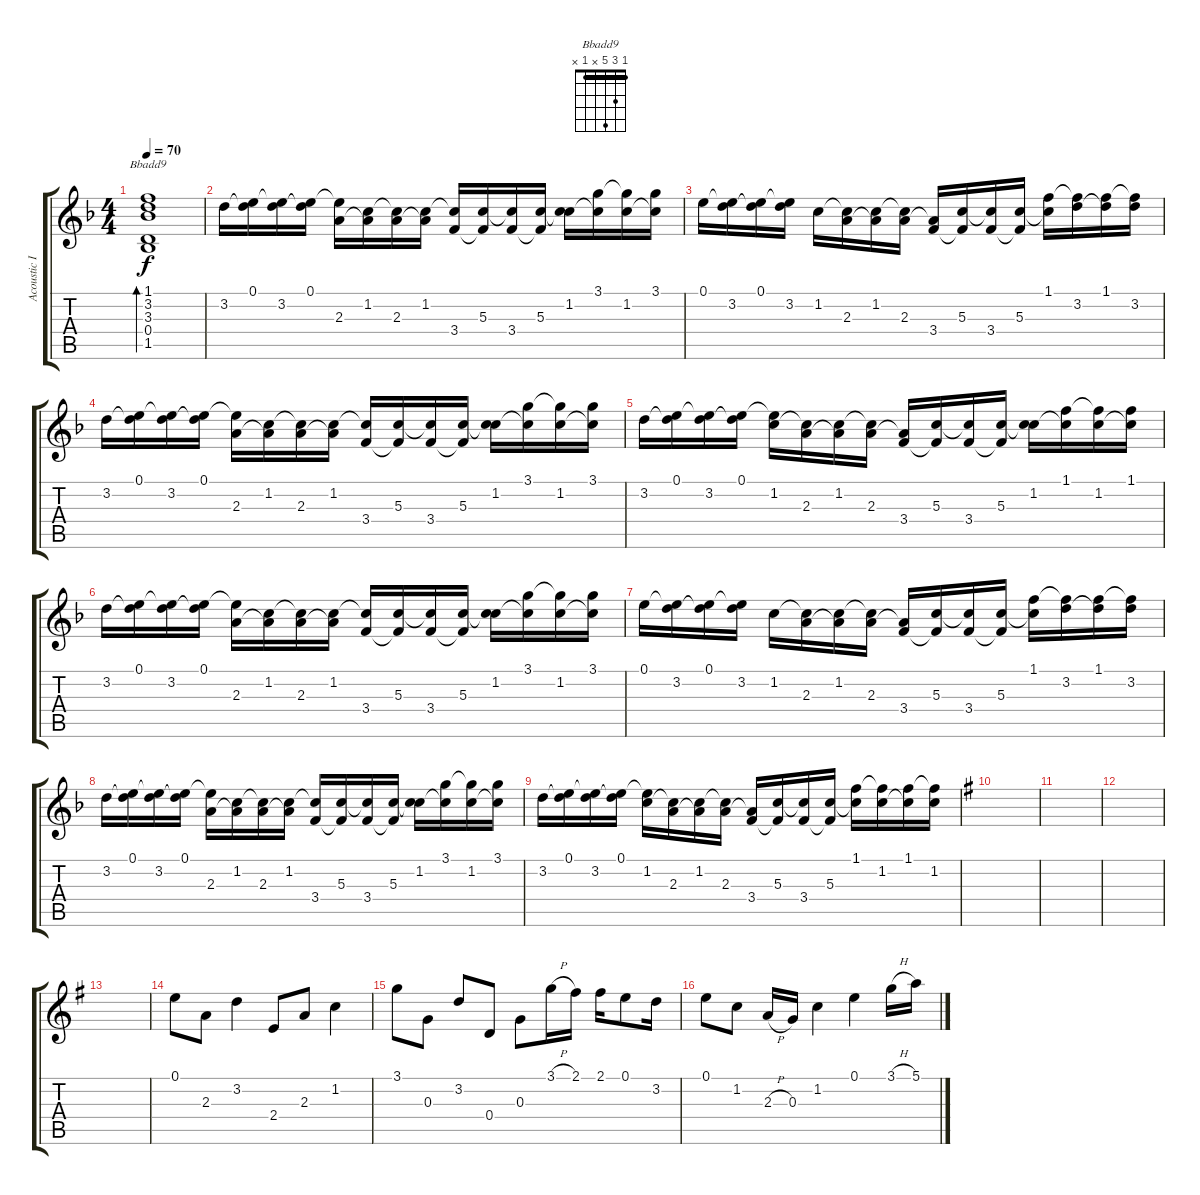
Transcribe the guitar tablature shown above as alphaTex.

\track ("Acoustic II" "Acoustic I") {instrument acousticguitarsteel}
\staff {score tabs}
\tuning (E4 B3 G3 D3 A2 E2) {hide}
\chord ("Bbadd9" 1 3 5 x 1 x) {barre 1}
\ts (4 4)
\tempo 70
\clef g2
\ks dminor
(1.1 3.2 3.3 0.4 1.5).1{bd 60 ch "Bbadd9" dy f} |
3.2.16 (0.1 3.2{t}).16 (0.1{t} 3.2).16 (0.1 3.2{t}).16 (0.1{t} 2.3).16 (1.2 2.3{t}).16 (1.2{t} 2.3).16 (1.2 2.3{t}).16 (1.2{t} 3.4).16 (5.3 3.4{t}).16 (5.3{t} 3.4).16 (5.3 3.4{t}).16 (1.2 5.3{t}).16 (3.1 1.2{t}).16 (3.1{t} 1.2).16 (3.1 1.2{t}).16 |
0.1.16 (0.1{t} 3.2).16 (0.1 3.2{t}).16 (0.1{t} 3.2).16 1.2.16 (1.2{t} 2.3).16 (1.2 2.3{t}).16 (1.2{t} 2.3).16 (2.3{t} 3.4).16 (5.3 3.4{t}).16 (5.3{t} 3.4).16 (5.3 3.4{t}).16 (1.1 5.3{t}).16 (1.1{t} 3.2).16 (1.1 3.2{t}).16 (1.1{t} 3.2).16 |
3.2.16 (0.1 3.2{t}).16 (0.1{t} 3.2).16 (0.1 3.2{t}).16 (0.1{t} 2.3).16 (1.2 2.3{t}).16 (1.2{t} 2.3).16 (1.2 2.3{t}).16 (1.2{t} 3.4).16 (5.3 3.4{t}).16 (5.3{t} 3.4).16 (5.3 3.4{t}).16 (1.2 5.3{t}).16 (3.1 1.2{t}).16 (3.1{t} 1.2).16 (3.1 1.2{t}).16 |
3.2.16 (0.1 3.2{t}).16 (0.1{t} 3.2).16 (0.1 3.2{t}).16 (0.1{t} 1.2).16 (1.2{t} 2.3).16 (1.2 2.3{t}).16 (1.2{t} 2.3).16 (2.3{t} 3.4).16 (5.3 3.4{t}).16 (5.3{t} 3.4).16 (5.3 3.4{t}).16 (1.2 5.3{t}).16 (1.1 1.2{t}).16 (1.1{t} 1.2).16 (1.1 1.2{t}).16 |
3.2.16 (0.1 3.2{t}).16 (0.1{t} 3.2).16 (0.1 3.2{t}).16 (0.1{t} 2.3).16 (1.2 2.3{t}).16 (1.2{t} 2.3).16 (1.2 2.3{t}).16 (1.2{t} 3.4).16 (5.3 3.4{t}).16 (5.3{t} 3.4).16 (5.3 3.4{t}).16 (1.2 5.3{t}).16 (3.1 1.2{t}).16 (3.1{t} 1.2).16 (3.1 1.2{t}).16 |
0.1.16 (0.1{t} 3.2).16 (0.1 3.2{t}).16 (0.1{t} 3.2).16 1.2.16 (1.2{t} 2.3).16 (1.2 2.3{t}).16 (1.2{t} 2.3).16 (2.3{t} 3.4).16 (5.3 3.4{t}).16 (5.3{t} 3.4).16 (5.3 3.4{t}).16 (1.1 5.3{t}).16 (1.1{t} 3.2).16 (1.1 3.2{t}).16 (1.1{t} 3.2).16 |
3.2.16 (0.1 3.2{t}).16 (0.1{t} 3.2).16 (0.1 3.2{t}).16 (0.1{t} 2.3).16 (1.2 2.3{t}).16 (1.2{t} 2.3).16 (1.2 2.3{t}).16 (1.2{t} 3.4).16 (5.3 3.4{t}).16 (5.3{t} 3.4).16 (5.3 3.4{t}).16 (1.2 5.3{t}).16 (3.1 1.2{t}).16 (3.1{t} 1.2).16 (3.1 1.2{t}).16 |
3.2.16 (0.1 3.2{t}).16 (0.1{t} 3.2).16 (0.1 3.2{t}).16 (0.1{t} 1.2).16 (1.2{t} 2.3).16 (1.2 2.3{t}).16 (1.2{t} 2.3).16 (2.3{t} 3.4).16 (5.3 3.4{t}).16 (5.3{t} 3.4).16 (5.3 3.4{t}).16 (1.1 5.3{t}).16 (1.1{t} 1.2).16 (1.1 1.2{t}).16 (1.1{t} 1.2).16 |
\ks eminor
|
|
|
|
0.1.8 2.3.8 3.2.4 2.4.8 2.3.8 1.2.4 |
3.1.8 0.3.8 3.2.8 0.4.8 0.3.8 3.1{h}.16 2.1.16 2.1.16 0.1.8 3.2.16 |
0.1.8 1.2.8 2.3{h}.16 0.3.16 1.2.4 0.1.4 3.1{h}.16 5.1.16
